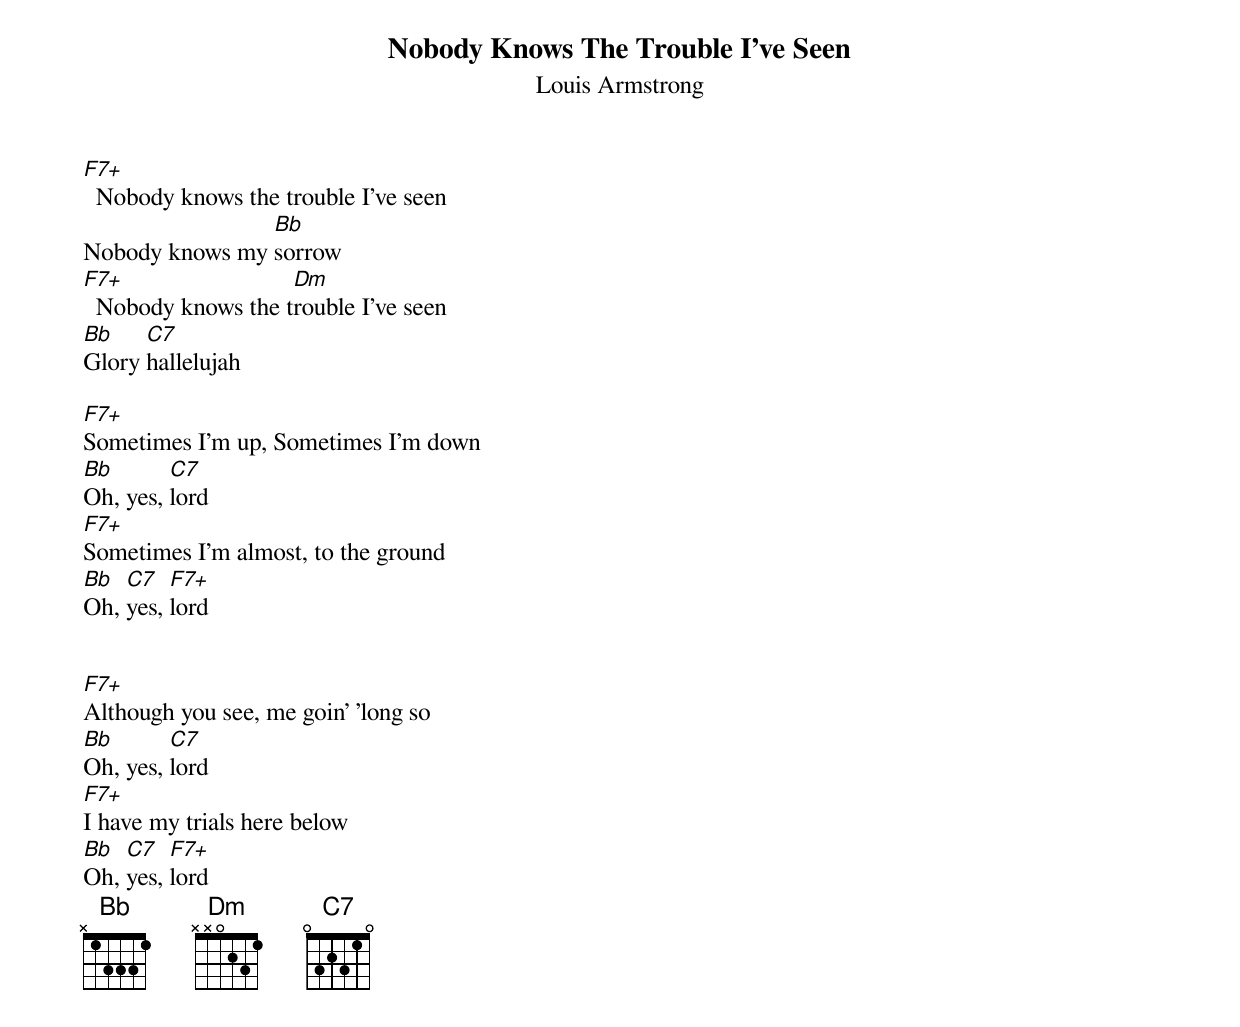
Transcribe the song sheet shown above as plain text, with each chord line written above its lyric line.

Nobody Knows The Trouble I've Seen
Louis Armstrong

F7+
  Nobody knows the trouble I've seen
                Bb
Nobody knows my sorrow
F7+                 Dm
  Nobody knows the trouble I've seen
Bb    C7
Glory hallelujah

F7+
Sometimes I'm up, Sometimes I'm down
Bb       C7
Oh, yes, lord
F7+
Sometimes I'm almost, to the ground
Bb  C7   F7+
Oh, yes, lord


F7+
Although you see, me goin' 'long so
Bb       C7
Oh, yes, lord
F7+
I have my trials here below
Bb  C7   F7+
Oh, yes, lord
